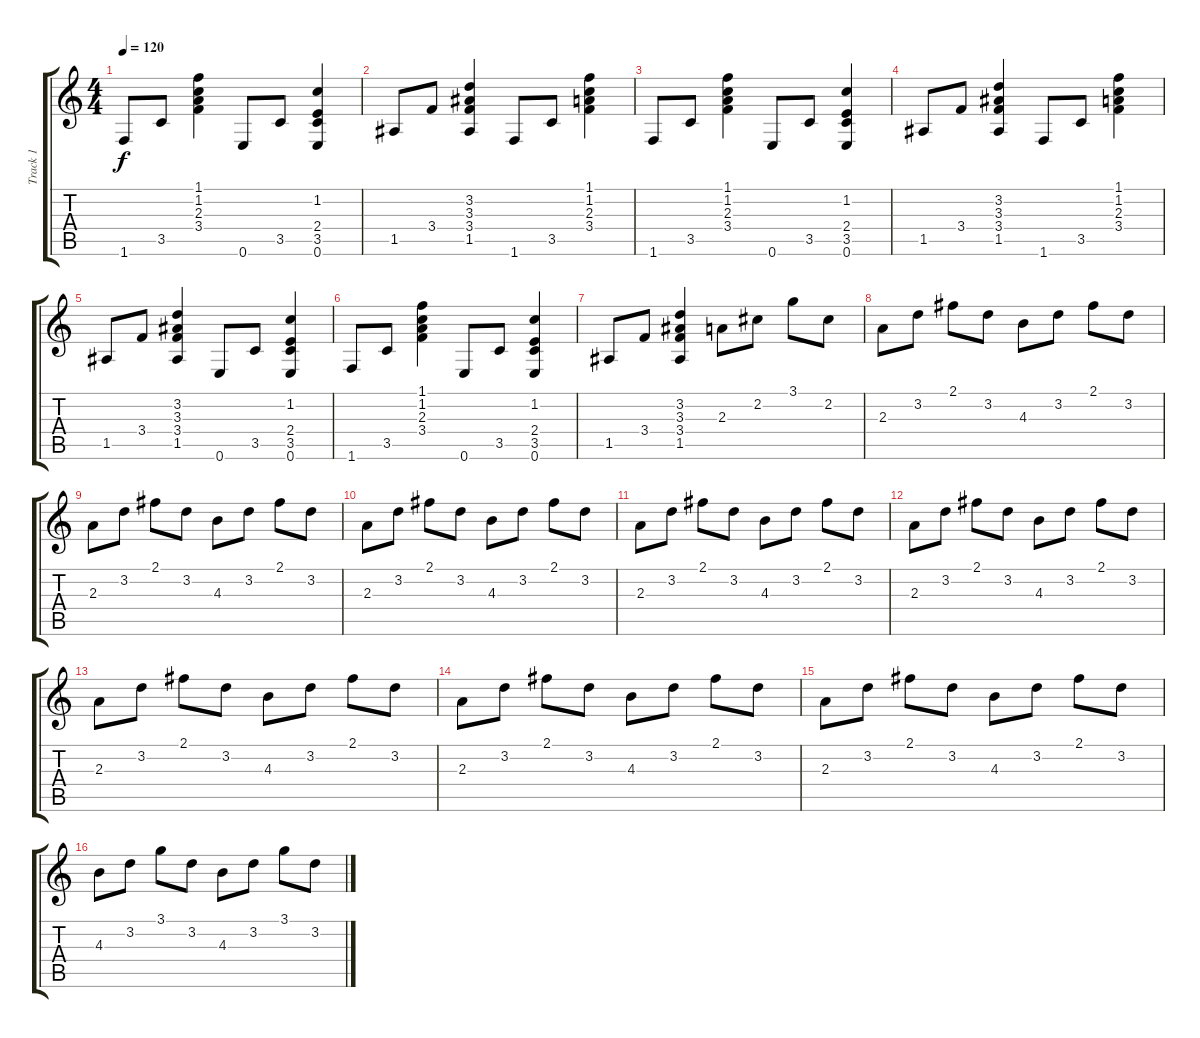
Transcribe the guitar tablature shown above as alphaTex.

\track ("Track 1" "Track 1") {instrument electricguitarjazz}
\staff {score tabs}
\tuning (E4 B3 G3 D3 A2 E2) {hide}
\ts (4 4)
\tempo 120
\clef g2
\ks c
1.6.8{dy f} 3.5.8 (1.1 1.2 2.3 3.4).4 0.6.8 3.5.8 (1.2 2.4 3.5 0.6).4 |
1.5.8 3.4.8 (3.2 3.3 3.4 1.5).4 1.6.8 3.5.8 (1.1 1.2 2.3 3.4).4 |
1.6.8 3.5.8 (1.1 1.2 2.3 3.4).4 0.6.8 3.5.8 (1.2 2.4 3.5 0.6).4 |
1.5.8 3.4.8 (3.2 3.3 3.4 1.5).4 1.6.8 3.5.8 (1.1 1.2 2.3 3.4).4 |
1.5.8 3.4.8 (3.2 3.3 3.4 1.5).4 0.6.8 3.5.8 (1.2 2.4 3.5 0.6).4 |
1.6.8 3.5.8 (1.1 1.2 2.3 3.4).4 0.6.8 3.5.8 (1.2 2.4 3.5 0.6).4 |
1.5.8 3.4.8 (3.2 3.3 3.4 1.5).4 2.3.8 2.2.8 3.1.8 2.2.8 |
2.3.8 3.2.8 2.1.8 3.2.8 4.3.8 3.2.8 2.1.8 3.2.8 |
2.3.8 3.2.8 2.1.8 3.2.8 4.3.8 3.2.8 2.1.8 3.2.8 |
2.3.8 3.2.8 2.1.8 3.2.8 4.3.8 3.2.8 2.1.8 3.2.8 |
2.3.8 3.2.8 2.1.8 3.2.8 4.3.8 3.2.8 2.1.8 3.2.8 |
2.3.8 3.2.8 2.1.8 3.2.8 4.3.8 3.2.8 2.1.8 3.2.8 |
2.3.8 3.2.8 2.1.8 3.2.8 4.3.8 3.2.8 2.1.8 3.2.8 |
2.3.8 3.2.8 2.1.8 3.2.8 4.3.8 3.2.8 2.1.8 3.2.8 |
2.3.8 3.2.8 2.1.8 3.2.8 4.3.8 3.2.8 2.1.8 3.2.8 |
4.3.8 3.2.8 3.1.8 3.2.8 4.3.8 3.2.8 3.1.8 3.2.8
